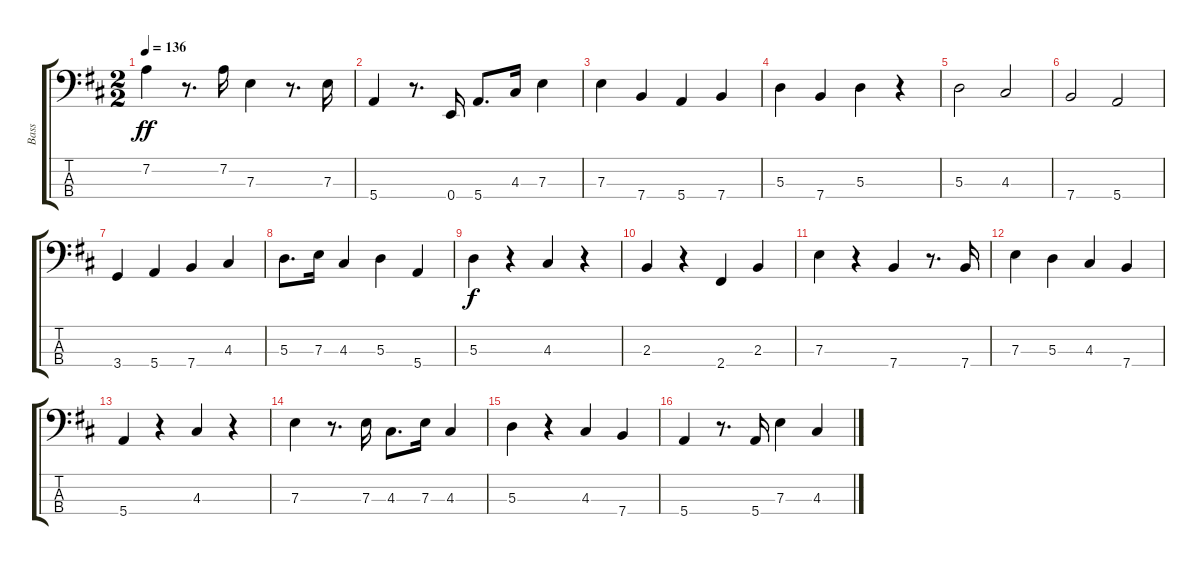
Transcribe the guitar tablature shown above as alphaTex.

\track ("Bass" "Bass") {instrument electricbasspick}
\staff {score tabs}
\tuning (G2 D2 A1 E1) {hide}
\ts (2 2)
\tempo 136
\clef f4
\ks d
7.2.4{dy ff} r.8{d} 7.2.16 7.3.4 r.8{d} 7.3.16 |
5.4.4 r.8{d} 0.4.16 5.4.8{d} 4.3.16 7.3.4 |
7.3.4 7.4.4 5.4.4 7.4.4 |
5.3.4 7.4.4 5.3.4 r.4 |
5.3.2 4.3.2 |
7.4.2 5.4.2 |
3.4.4 5.4.4 7.4.4 4.3.4 |
5.3.8{d} 7.3.16 4.3.4 5.3.4 5.4.4 |
5.3.4{dy f} r.4 4.3.4 r.4 |
2.3.4 r.4 2.4.4 2.3.4 |
7.3.4 r.4 7.4.4 r.8{d} 7.4.16 |
7.3.4 5.3.4 4.3.4 7.4.4 |
5.4.4 r.4 4.3.4 r.4 |
7.3.4 r.8{d} 7.3.16 4.3.8{d} 7.3.16 4.3.4 |
5.3.4 r.4 4.3.4 7.4.4 |
5.4.4 r.8{d} 5.4.16 7.3.4 4.3.4
